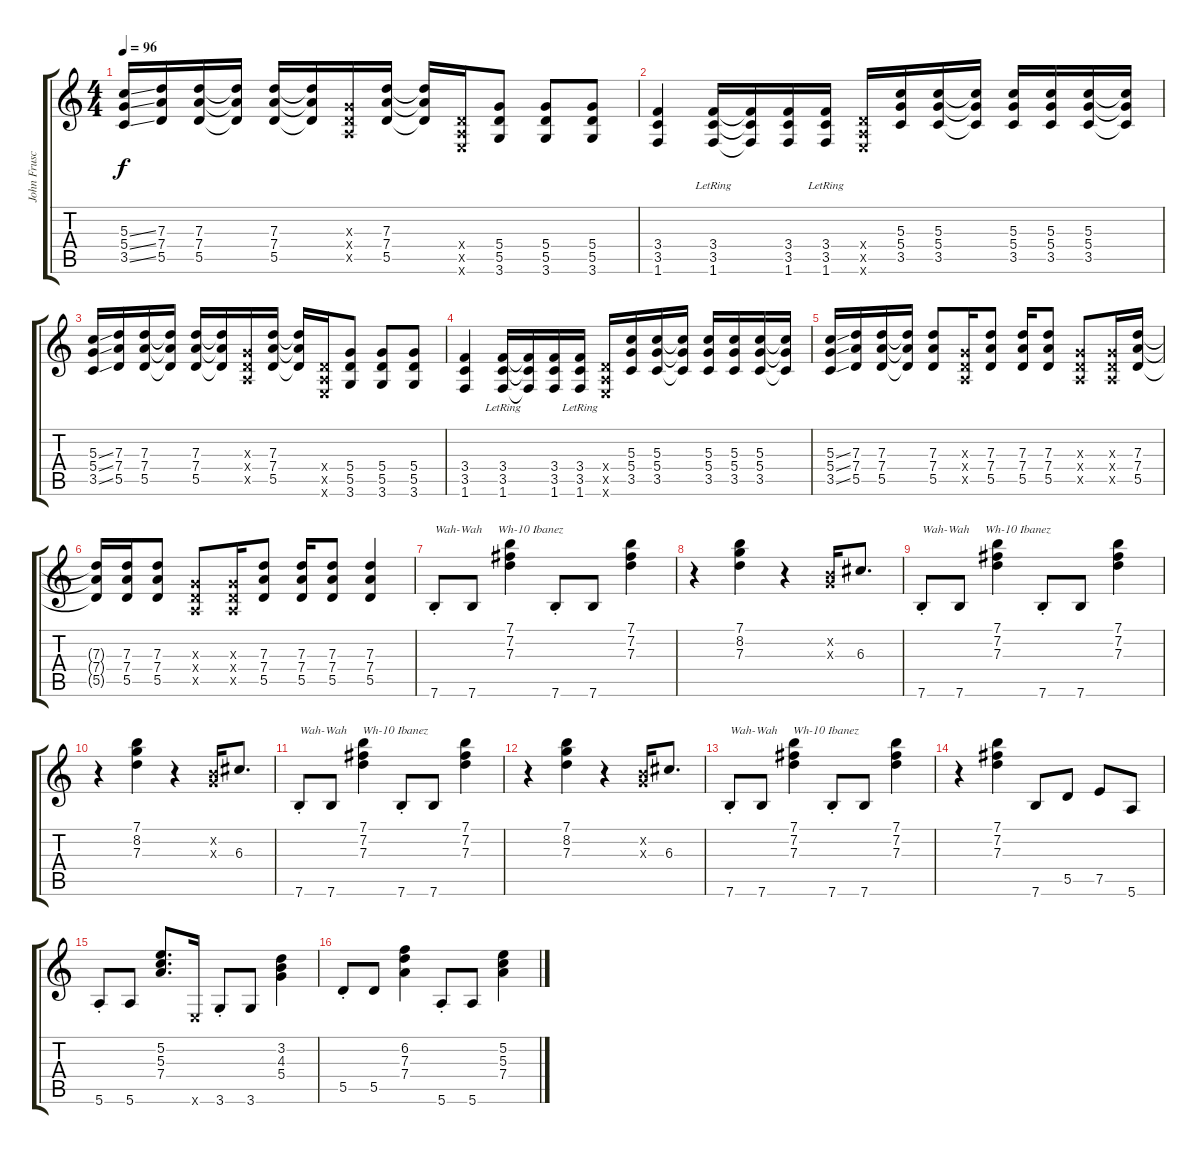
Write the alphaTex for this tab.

\track ("John Frusciante" "John Frusc") {mute instrument distortionguitar}
\staff {score tabs}
\tuning (E4 B3 G3 D3 A2 E2) {hide}
\ts (4 4)
\tempo 96
\clef g2
\ks c
(5.3{ss} 5.4{ss} 3.5{ss}).16{dy f} (7.3 7.4 5.5).16 (7.3 7.4 5.5).16 (7.3{t} 7.4{t} 5.5{t}).16 (7.3 7.4 5.5).16 (7.3{t} 7.4{t} 5.5{t}).16 (0.3{x} 0.4{x} 0.5{x}).16 (7.3 7.4 5.5).16 (7.3{t} 7.4{t} 5.5{t}).16 (0.4{x} 0.5{x} 0.6{x}).16 (5.4 5.5 3.6).8 (5.4 5.5 3.6).8 (5.4 5.5 3.6).8 |
(3.4 3.5 1.6).4 (3.4{lr} 3.5{lr} 1.6{lr}).16 (3.4{t} 3.5{t} 1.6{t}).16 (3.4 3.5 1.6).16 (3.4{lr} 3.5{lr} 1.6{lr}).16 (0.4{x} 0.5{x} 0.6{x}).16 (5.3 5.4 3.5).16 (5.3 5.4 3.5).16 (5.3{t} 5.4{t} 3.5{t}).16 (5.3 5.4 3.5).16 (5.3 5.4 3.5).16 (5.3 5.4 3.5).16 (5.3{t} 5.4{t} 3.5{t}).16 |
(5.3{ss} 5.4{ss} 3.5{ss}).16 (7.3 7.4 5.5).16 (7.3 7.4 5.5).16 (7.3{t} 7.4{t} 5.5{t}).16 (7.3 7.4 5.5).16 (7.3{t} 7.4{t} 5.5{t}).16 (0.3{x} 0.4{x} 0.5{x}).16 (7.3 7.4 5.5).16 (7.3{t} 7.4{t} 5.5{t}).16 (0.4{x} 0.5{x} 0.6{x}).16 (5.4 5.5 3.6).8 (5.4 5.5 3.6).8 (5.4 5.5 3.6).8 |
(3.4 3.5 1.6).4 (3.4{lr} 3.5{lr} 1.6{lr}).16 (3.4{t} 3.5{t} 1.6{t}).16 (3.4 3.5 1.6).16 (3.4{lr} 3.5{lr} 1.6{lr}).16 (0.4{x} 0.5{x} 0.6{x}).16 (5.3 5.4 3.5).16 (5.3 5.4 3.5).16 (5.3{t} 5.4{t} 3.5{t}).16 (5.3 5.4 3.5).16 (5.3 5.4 3.5).16 (5.3 5.4 3.5).16 (5.3{t} 5.4{t} 3.5{t}).16 |
(5.3{ss} 5.4{ss} 3.5{ss}).16 (7.3 7.4 5.5).16 (7.3 7.4 5.5).16 (7.3{t} 7.4{t} 5.5{t}).16 (7.3 7.4 5.5).8 (0.3{x} 0.4{x} 0.5{x}).16 (7.3 7.4 5.5).8 (7.3 7.4 5.5).16 (7.3 7.4 5.5).8 (0.3{x} 0.4{x} 0.5{x}).8 (0.3{x} 0.4{x} 0.5{x}).16 (7.3 7.4 5.5).16 |
(7.3{t} 7.4{t} 5.5{t}).16 (7.3 7.4 5.5).16 (7.3 7.4 5.5).8 (0.3{x} 0.4{x} 0.5{x}).8 (0.3{x} 0.4{x} 0.5{x}).16 (7.3 7.4 5.5).8 (7.3 7.4 5.5).16 (7.3 7.4 5.5).8 (7.3 7.4 5.5).4 |
7.6{st}.8{txt "Wah-Wah     Wh-10 Ibanez" volume 16 instrument electricguitarclean} 7.6.8 (7.1 7.2 7.3).4 7.6{st}.8 7.6.8 (7.1 7.2 7.3).4 |
r.4 (7.1 8.2 7.3).4 r.4 (0.2{x} 0.3{x}).16 6.3.8{d} |
7.6{st}.8{txt "Wah-Wah     Wh-10 Ibanez" volume 16 instrument electricguitarclean} 7.6.8 (7.1 7.2 7.3).4 7.6{st}.8 7.6.8 (7.1 7.2 7.3).4 |
r.4 (7.1 8.2 7.3).4 r.4 (0.2{x} 0.3{x}).16 6.3.8{d} |
7.6{st}.8{txt "Wah-Wah     Wh-10 Ibanez" volume 16 instrument electricguitarclean} 7.6.8 (7.1 7.2 7.3).4 7.6{st}.8 7.6.8 (7.1 7.2 7.3).4 |
r.4 (7.1 8.2 7.3).4 r.4 (0.2{x} 0.3{x}).16 6.3.8{d} |
7.6{st}.8{txt "Wah-Wah     Wh-10 Ibanez" volume 16 instrument electricguitarclean} 7.6.8 (7.1 7.2 7.3).4 7.6{st}.8 7.6.8 (7.1 7.2 7.3).4 |
r.4 (7.1 7.2 7.3).4 7.6.8 5.5.8 7.5.8 5.6.8 |
5.6{st}.8{volume 12 balance 3 instrument distortionguitar} 5.6.8 (5.2 5.3 7.4).8{d} 0.6{x}.16 3.6{st}.8 3.6.8 (3.2 4.3 5.4).4 |
5.5{st}.8 5.5.8 (6.2 7.3 7.4).4 5.6{st}.8 5.6.8 (5.2 5.3 7.4).4
